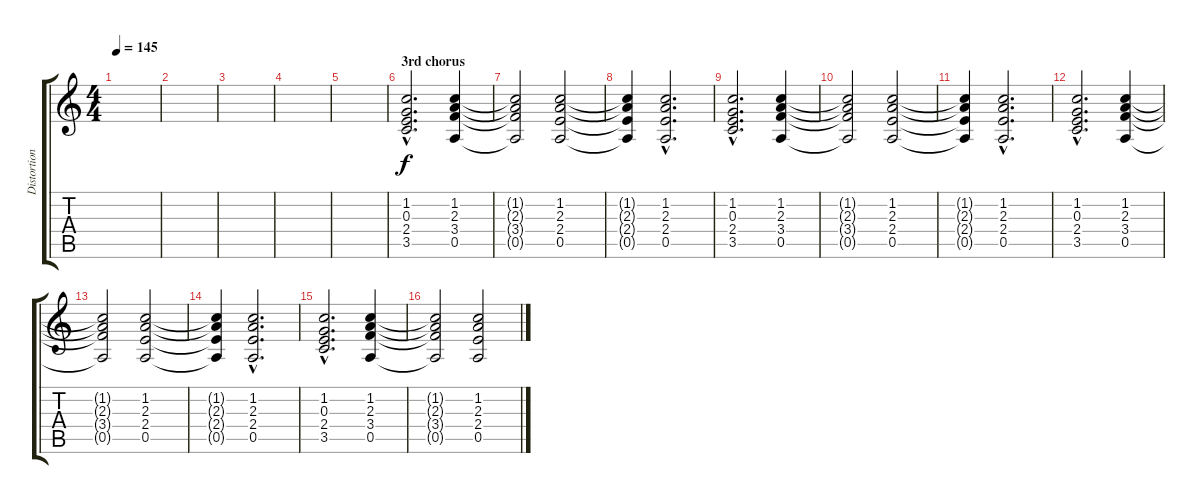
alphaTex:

\track ("Distortion Guitar" "Distortion") {instrument distortionguitar}
\staff {score tabs}
\tuning (E4 B3 G3 D3 A2 D2) {hide}
\ts (4 4)
\tempo 145
\clef g2
\ks c
|
|
|
|
|
\section ("" "3rd chorus")
(1.2{hac} 0.3{hac} 2.4{hac} 3.5{hac}).2{d} (1.2 2.3 3.4 0.5).4 |
(1.2{t} 2.3{t} 3.4{t} 0.5{t}).2 (1.2 2.3 2.4 0.5).2 |
(1.2{t} 2.3{t} 2.4{t} 0.5{t}).4 (1.2{hac} 2.3{hac} 2.4{hac} 0.5{hac}).2{d} |
(1.2{hac} 0.3{hac} 2.4{hac} 3.5{hac}).2{d} (1.2 2.3 3.4 0.5).4 |
(1.2{t} 2.3{t} 3.4{t} 0.5{t}).2 (1.2 2.3 2.4 0.5).2 |
(1.2{t} 2.3{t} 2.4{t} 0.5{t}).4 (1.2{hac} 2.3{hac} 2.4{hac} 0.5{hac}).2{d} |
(1.2{hac} 0.3{hac} 2.4{hac} 3.5{hac}).2{d} (1.2 2.3 3.4 0.5).4 |
(1.2{t} 2.3{t} 3.4{t} 0.5{t}).2 (1.2 2.3 2.4 0.5).2 |
(1.2{t} 2.3{t} 2.4{t} 0.5{t}).4 (1.2{hac} 2.3{hac} 2.4{hac} 0.5{hac}).2{d} |
(1.2{hac} 0.3{hac} 2.4{hac} 3.5{hac}).2{d} (1.2 2.3 3.4 0.5).4 |
(1.2{t} 2.3{t} 3.4{t} 0.5{t}).2 (1.2 2.3 2.4 0.5).2
